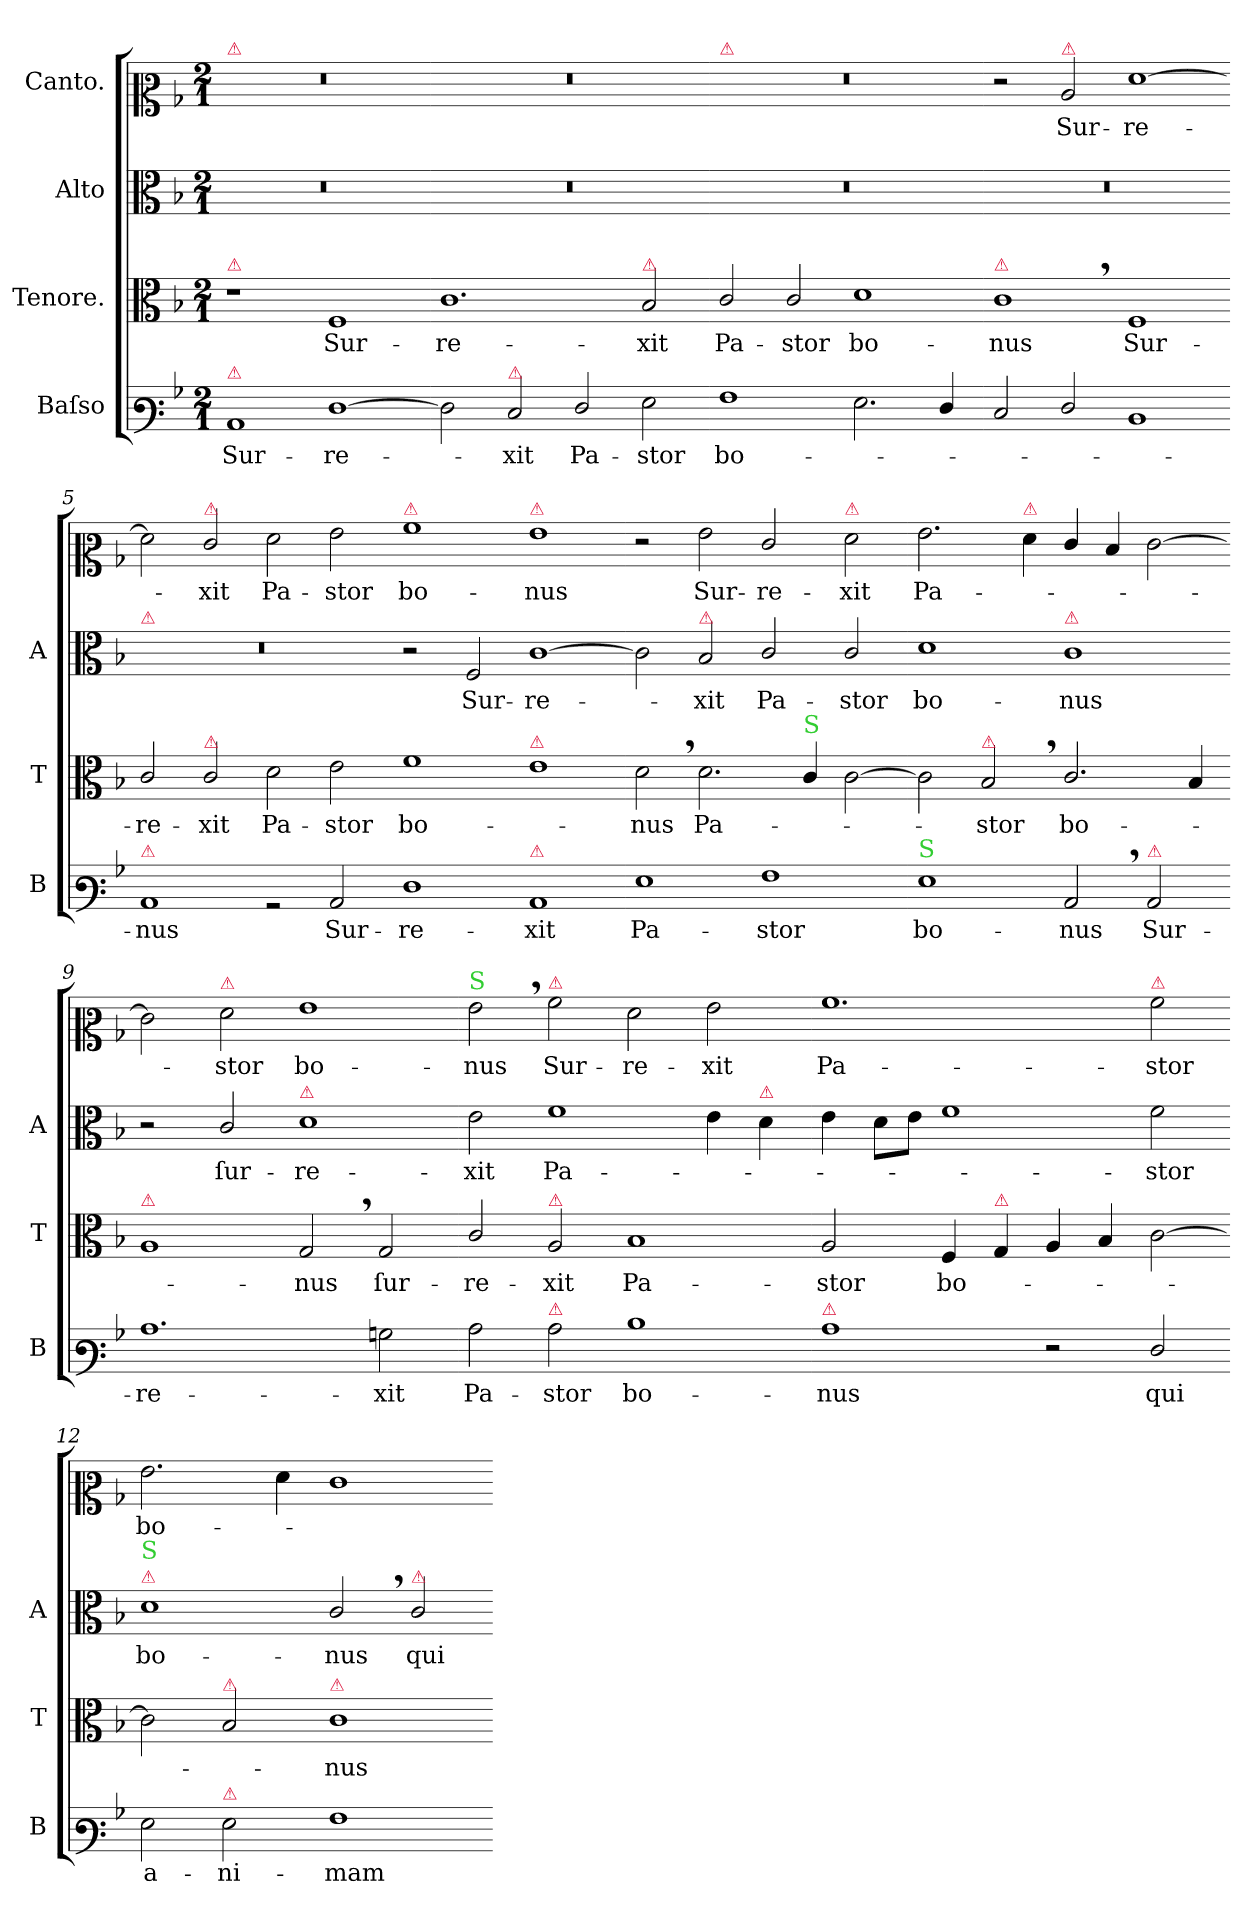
**kern	**text	**kern	**text	**kern	**text	**kern	**text
*part4	*part4	*part3	*part3	*part2	*part2	*part1	*part1
*staff4	*staff4	*staff3	*staff3	*staff2	*staff2	*staff1	*staff1
*I"Baſso	*	*I"Tenore.	*	*I"Alto	*	*I"Canto.	*
*I'B	*	*I'T	*	*I'A	*	*	*
*clefF3	*	*clefC3	*	*clefC3	*	*clefC2	*
*k[b-]	*	*k[b-]	*	*k[b-]	*	*k[b-]	*
*M2/1	*	*M2/1	*	*M2/1	*	*M2/1	*
=1	=1	=1	=1	=1	=1	=1	=1
!	!	!	!	!	!	!LO:TX:a:color=crimson:t=⚠	!
!	!	!LO:TX:a:color=crimson:t=⚠	!	!	!	!	!
!LO:TX:a:color=crimson:t=⚠	!	!	!	!	!	!	!
1C	Sur-	1r	.	0r	.	0r	.
[1F	-re-	1F	Sur-	.	.	.	.
=2-	=2-	=2-	=2-	=2-	=2-	=2-	=2-
2F]	.	1.c	-re-	0r	.	0r	.
!LO:TX:a:color=crimson:t=⚠	!	!	!	!	!	!	!
2E/	-xit	.	.	.	.	.	.
2F/	Pa-	.	.	.	.	.	.
!	!	!LO:TX:a:color=crimson:t=⚠	!	!	!	!	!
2G\	-stor	2B-/	-xit	.	.	.	.
=3-	=3-	=3-	=3-	=3-	=3-	=3-	=3-
!	!	!	!	!	!	!LO:TX:a:color=crimson:t=⚠	!
1A	bo-	2c/	Pa-	0r	.	0r	.
.	.	2c/	-stor	.	.	.	.
2.G\	.	1d	bo-	.	.	.	.
4F/	.	.	.	.	.	.	.
=4-	=4-	=4-	=4-	=4-	=4-	=4-	=4-
!	!	!LO:TX:a:color=crimson:t=⚠	!	!	!	!	!
2E/	.	1c,<	-nus	0r	.	2r	.
!	!	!	!	!	!	!LO:TX:a:color=crimson:t=⚠	!
2F/	.	.	.	.	.	2c/	Sur-
!	!	!	!LO:LY:i	!	!	!	!
1D	.	1F	Sur-	.	.	[1f	-re-
=5-	=5-	=5-	=5-	=5-	=5-	=5-	=5-
!	!	!	!	!LO:TX:a:color=crimson:t=⚠	!	!	!
!LO:TX:a:color=crimson:t=⚠	!	!	!	!	!	!	!
!	!	!	!LO:LY:i	!	!	!	!
1C	-nus	2c/	-re-	0r	.	2f]	.
!	!	!	!	!	!	!LO:TX:a:color=crimson:t=⚠	!
!	!	!LO:TX:a:color=crimson:t=⚠	!	!	!	!	!
!	!	!	!LO:LY:i	!	!	!	!
.	.	2c/	-xit	.	.	2e/	-xit
!	!	!	!LO:LY:i	!	!	!	!
2rBB	.	2d\	Pa-	.	.	2f\	Pa-
!	!LO:LY:i	!	!LO:LY:i	!	!	!	!
2C/	Sur-	2e\	-stor	.	.	2g\	-stor
=6-	=6-	=6-	=6-	=6-	=6-	=6-	=6-
!	!	!	!	!	!	!LO:TX:a:color=crimson:t=⚠	!
!	!LO:LY:i	!	!LO:LY:i	!	!	!	!
1F	-re-	1f	bo-	2r	.	1a	bo-
.	.	.	.	2F/	Sur-	.	.
!	!	!	!	!	!	!LO:TX:a:color=crimson:t=⚠	!
!	!	!LO:TX:a:color=crimson:t=⚠	!	!	!	!	!
!LO:TX:a:color=crimson:t=⚠	!	!	!	!	!	!	!
!	!LO:LY:i	!	!	!	!	!	!
1C	-xit	1e	.	[1c	-re-	1g	-nus
=7-	=7-	=7-	=7-	=7-	=7-	=7-	=7-
!	!LO:LY:i	!	!LO:LY:i	!	!	!	!
1G	Pa-	2d,<\	-nus	2c]	.	2r	.
!	!	!	!	!LO:TX:a:color=crimson:t=⚠	!	!	!
!	!	!	!	!	!	!	!LO:LY:i
.	.	2.d\	Pa-	2B-/	-xit	2g\	Sur-
!	!LO:LY:i	!	!	!	!	!	!LO:LY:i
1A	-stor	.	.	2c/	Pa-	2e/	-re-
!	!	!LO:TX:a:color=limegreen:t=S	!	!	!	!	!
.	.	4c/	.	.	.	.	.
!	!	!	!	!	!	!LO:TX:a:color=crimson:t=⚠	!
!	!	!	!	!	!	!	!LO:LY:i
.	.	[2c\	.	2c/	-stor	2f\	-xit
=8-	=8-	=8-	=8-	=8-	=8-	=8-	=8-
!LO:TX:a:color=limegreen:t=S	!	!	!	!	!	!	!
!	!LO:LY:i	!	!	!	!	!	!LO:LY:i
1G	bo-	2c\]	.	1d	bo-	2.g\	Pa-
!	!	!LO:TX:a:color=crimson:t=⚠	!	!	!	!	!
.	.	2B-,</	-stor	.	.	.	.
!	!	!	!	!	!	!LO:TX:a:color=crimson:t=⚠	!
.	.	.	.	.	.	4f\	.
!	!	!	!	!LO:TX:a:color=crimson:t=⚠	!	!	!
!	!LO:LY:i	!	!	!	!	!	!
2C,</	-nus	2.c/	bo-	1c	-nus	4e/	.
.	.	.	.	.	.	4d/	.
!LO:TX:a:color=crimson:t=⚠	!	!	!	!	!	!	!
!	!LO:LY:i	!	!	!	!	!	!
2C/	Sur-	.	.	.	.	[2e\	.
.	.	4B-/	.	.	.	.	.
=9-	=9-	=9-	=9-	=9-	=9-	=9-	=9-
!	!	!LO:TX:a:color=crimson:t=⚠	!	!	!	!	!
!	!LO:LY:i	!	!	!	!	!	!
1.c	-re-	1A	.	2r	.	2e\]	.
!	!	!	!	!	!	!LO:TX:a:color=crimson:t=⚠	!
!	!	!	!	!	!	!	!LO:LY:i
.	.	.	.	2c/	ſur-	2f\	-stor
!	!	!	!	!LO:TX:a:color=crimson:t=⚠	!	!	!
!	!	!	!	!	!	!	!LO:LY:i
.	.	2G,</	-nus	1d	-re-	1g	bo-
!	!LO:LY:i	!	!	!	!	!	!
2Bn\	-xit	2G/	ſur-	.	.	.	.
=10-	=10-	=10-	=10-	=10-	=10-	=10-	=10-
!	!	!	!	!	!	!LO:TX:a:color=limegreen:t=S	!
!	!LO:LY:i	!	!	!	!	!	!LO:LY:i
2c\	Pa-	2c/	-re-	2e\	-xit	2g,<\	-nus
!	!	!	!	!	!	!LO:TX:a:color=crimson:t=⚠	!
!	!	!LO:TX:a:color=crimson:t=⚠	!	!	!	!	!
!LO:TX:a:color=crimson:t=⚠	!	!	!	!	!	!	!
!	!LO:LY:i	!	!	!	!	!	!LO:LY:i
2c\	-stor	2A/	-xit	1f	Pa-	2a\	Sur-
!	!LO:LY:i	!	!	!	!	!	!LO:LY:i
1d	bo-	1B-	Pa-	.	.	2f\	-re-
!	!	!	!	!	!	!	!LO:LY:i
.	.	.	.	4e\	.	2g\	-xit
!	!	!	!	!LO:TX:a:color=crimson:t=⚠	!	!	!
.	.	.	.	4d\	.	.	.
=11-	=11-	=11-	=11-	=11-	=11-	=11-	=11-
!LO:TX:a:color=crimson:t=⚠	!	!	!	!	!	!	!
!	!LO:LY:i	!	!	!	!	!	!LO:LY:i
1c	-nus	2A/	-stor	4e\	.	1.a	Pa-
.	.	.	.	8d\L	.	.	.
.	.	.	.	8e\J	.	.	.
.	.	4F/	bo-	1f	.	.	.
!	!	!LO:TX:a:color=crimson:t=⚠	!	!	!	!	!
.	.	4G/	.	.	.	.	.
2r	.	4A/	.	.	.	.	.
.	.	4B-/	.	.	.	.	.
!	!	!	!	!	!	!LO:TX:a:color=crimson:t=⚠	!
!	!	!	!	!	!	!	!LO:LY:i
2F/	qui	[2c\	.	2f\	-stor	2a\	-stor
=12-	=12-	=12-	=12-	=12-	=12-	=12-	=12-
!	!	!	!	!LO:TX:a:color=crimson:t=⚠	!	!	!
!	!	!	!	!LO:TX:a:color=limegreen:t=S	!	!	!
!	!	!	!	!	!	!	!LO:LY:i
2G\	a-	2c\]	.	1d	bo-	2.g\	bo-
!	!	!LO:TX:a:color=crimson:t=⚠	!	!	!	!	!
!LO:TX:a:color=crimson:t=⚠	!	!	!	!	!	!	!
2G\	-ni-	2B-/	.	.	.	.	.
.	.	.	.	.	.	4f\	.
!	!	!LO:TX:a:color=crimson:t=⚠	!	!	!	!	!
1A	-mam	1c	-nus	2c,</	-nus	1e	.
!	!	!	!	!LO:TX:a:color=crimson:t=⚠	!	!	!
.	.	.	.	2c/	qui	.	.
=-	=-	=-	=-	=-	=-	=-	=-
*-	*-	*-	*-	*-	*-	*-	*-
